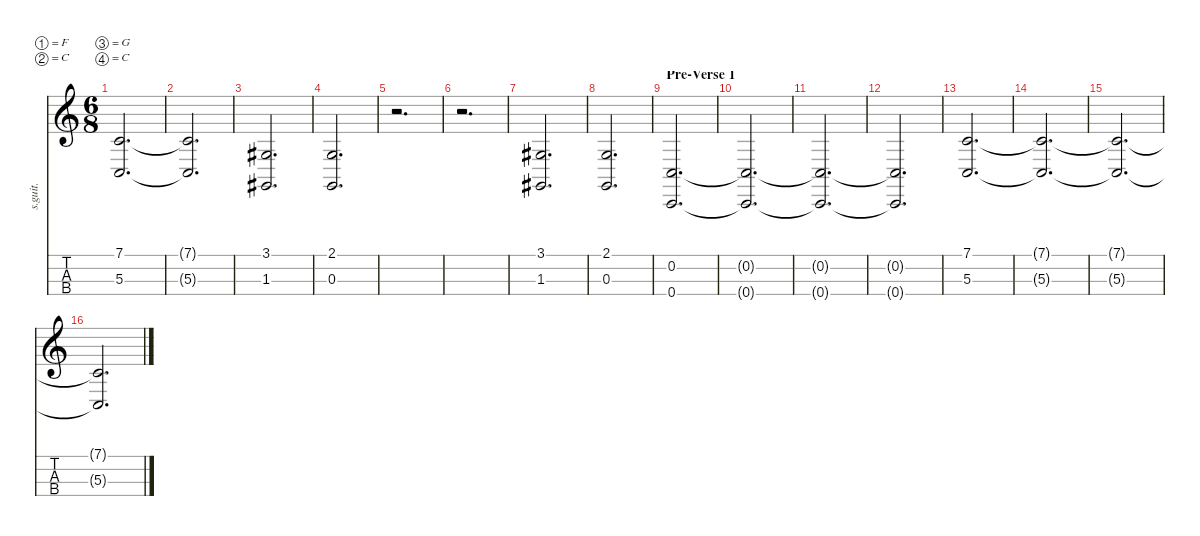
\defaultSystemsLayout 4
\hideDynamics
\bracketExtendMode nobrackets
\track ("Studio" "s.guit.") {instrument acousticgrandpiano}
\staff {score tabs}
\tuning (F2 C2 G1 C1)
\displaytranspose 12
\ts (6 8)
\tempo (121 hide)
\clef g2
\ks c
(7.1 5.3).2{d lyrics (0 "") lyrics (1 "") lyrics (2 "") lyrics (3 "") lyrics (4 "") dy f} |
(7.1{t} 5.3{t}).2{d lyrics (0 "") lyrics (1 "") lyrics (2 "") lyrics (3 "") lyrics (4 "")} |
(3.1{acc #} 1.3{acc #}).2{d lyrics (0 "") lyrics (1 "") lyrics (2 "") lyrics (3 "") lyrics (4 "")} |
(2.1 0.3).2{d lyrics (0 "") lyrics (1 "") lyrics (2 "") lyrics (3 "") lyrics (4 "")} |
r.2{d} |
r.2{d} |
(3.1{acc #} 1.3{acc #}).2{d lyrics (0 "") lyrics (1 "") lyrics (2 "") lyrics (3 "") lyrics (4 "")} |
(2.1 0.3).2{d lyrics (0 "") lyrics (1 "") lyrics (2 "") lyrics (3 "") lyrics (4 "")} |
\section ("" "Pre-Verse 1")
\tempo (115 hide)
(0.2 0.4).2{d lyrics (0 "") lyrics (1 "") lyrics (2 "") lyrics (3 "") lyrics (4 "")} |
(0.2{t} 0.4{t}).2{d lyrics (0 "") lyrics (1 "") lyrics (2 "") lyrics (3 "") lyrics (4 "")} |
(0.2{t} 0.4{t}).2{d lyrics (0 "") lyrics (1 "") lyrics (2 "") lyrics (3 "") lyrics (4 "")} |
(0.2{t} 0.4{t}).2{d lyrics (0 "") lyrics (1 "") lyrics (2 "") lyrics (3 "") lyrics (4 "")} |
(7.1 5.3).2{d lyrics (0 "") lyrics (1 "") lyrics (2 "") lyrics (3 "") lyrics (4 "")} |
(7.1{t} 5.3{t}).2{d lyrics (0 "") lyrics (1 "") lyrics (2 "") lyrics (3 "") lyrics (4 "")} |
(7.1{t} 5.3{t}).2{d lyrics (0 "") lyrics (1 "") lyrics (2 "") lyrics (3 "") lyrics (4 "")} |
(7.1{t} 5.3{t}).2{d lyrics (0 "") lyrics (1 "") lyrics (2 "") lyrics (3 "") lyrics (4 "")}
